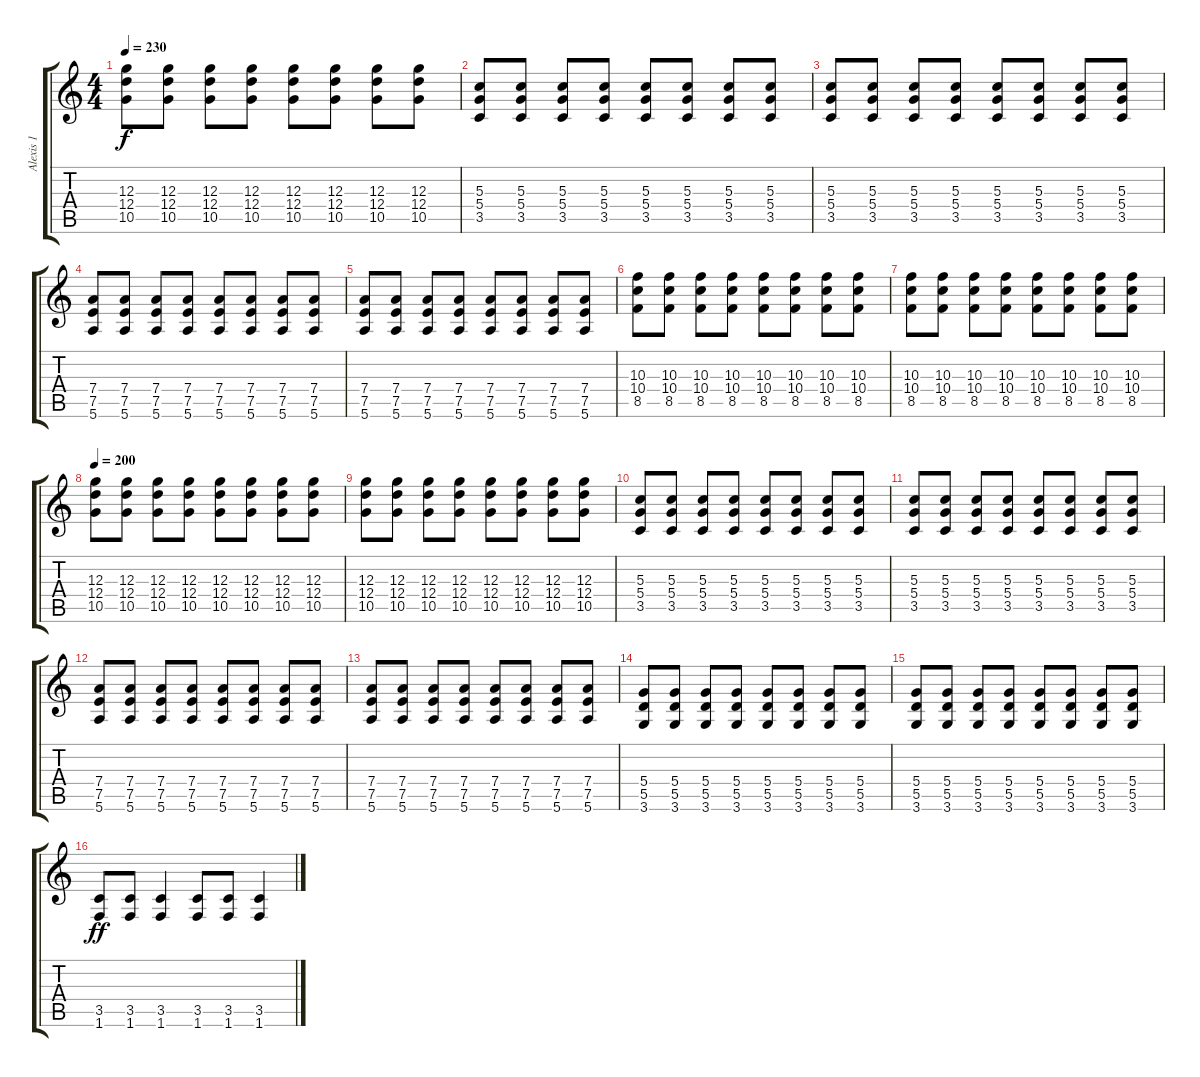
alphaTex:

\track ("Alexis 1" "Alexis 1") {instrument distortionguitar}
\staff {score tabs}
\tuning (E4 B3 G3 D3 A2 E2) {hide}
\ts (4 4)
\tempo 230
\clef g2
\ks c
(12.3 12.4 10.5).8{dy f} (12.3 12.4 10.5).8 (12.3 12.4 10.5).8 (12.3 12.4 10.5).8 (12.3 12.4 10.5).8 (12.3 12.4 10.5).8 (12.3 12.4 10.5).8 (12.3 12.4 10.5).8 |
(5.3 5.4 3.5).8 (5.3 5.4 3.5).8 (5.3 5.4 3.5).8 (5.3 5.4 3.5).8 (5.3 5.4 3.5).8 (5.3 5.4 3.5).8 (5.3 5.4 3.5).8 (5.3 5.4 3.5).8 |
(5.3 5.4 3.5).8 (5.3 5.4 3.5).8 (5.3 5.4 3.5).8 (5.3 5.4 3.5).8 (5.3 5.4 3.5).8 (5.3 5.4 3.5).8 (5.3 5.4 3.5).8 (5.3 5.4 3.5).8 |
(7.4 7.5 5.6).8 (7.4 7.5 5.6).8 (7.4 7.5 5.6).8 (7.4 7.5 5.6).8 (7.4 7.5 5.6).8 (7.4 7.5 5.6).8 (7.4 7.5 5.6).8 (7.4 7.5 5.6).8 |
(7.4 7.5 5.6).8 (7.4 7.5 5.6).8 (7.4 7.5 5.6).8 (7.4 7.5 5.6).8 (7.4 7.5 5.6).8 (7.4 7.5 5.6).8 (7.4 7.5 5.6).8 (7.4 7.5 5.6).8 |
(10.3 10.4 8.5).8 (10.3 10.4 8.5).8 (10.3 10.4 8.5).8 (10.3 10.4 8.5).8 (10.3 10.4 8.5).8 (10.3 10.4 8.5).8 (10.3 10.4 8.5).8 (10.3 10.4 8.5).8 |
(10.3 10.4 8.5).8 (10.3 10.4 8.5).8 (10.3 10.4 8.5).8 (10.3 10.4 8.5).8 (10.3 10.4 8.5).8 (10.3 10.4 8.5).8 (10.3 10.4 8.5).8 (10.3 10.4 8.5).8 |
\tempo 200
(12.3 12.4 10.5).8 (12.3 12.4 10.5).8 (12.3 12.4 10.5).8 (12.3 12.4 10.5).8 (12.3 12.4 10.5).8 (12.3 12.4 10.5).8 (12.3 12.4 10.5).8 (12.3 12.4 10.5).8 |
(12.3 12.4 10.5).8 (12.3 12.4 10.5).8 (12.3 12.4 10.5).8 (12.3 12.4 10.5).8 (12.3 12.4 10.5).8 (12.3 12.4 10.5).8 (12.3 12.4 10.5).8 (12.3 12.4 10.5).8 |
(5.3 5.4 3.5).8{balance 8} (5.3 5.4 3.5).8 (5.3 5.4 3.5).8 (5.3 5.4 3.5).8 (5.3 5.4 3.5).8 (5.3 5.4 3.5).8 (5.3 5.4 3.5).8 (5.3 5.4 3.5).8 |
(5.3 5.4 3.5).8 (5.3 5.4 3.5).8 (5.3 5.4 3.5).8 (5.3 5.4 3.5).8 (5.3 5.4 3.5).8 (5.3 5.4 3.5).8 (5.3 5.4 3.5).8 (5.3 5.4 3.5).8 |
(7.4 7.5 5.6).8 (7.4 7.5 5.6).8 (7.4 7.5 5.6).8 (7.4 7.5 5.6).8 (7.4 7.5 5.6).8 (7.4 7.5 5.6).8 (7.4 7.5 5.6).8 (7.4 7.5 5.6).8 |
(7.4 7.5 5.6).8 (7.4 7.5 5.6).8 (7.4 7.5 5.6).8 (7.4 7.5 5.6).8 (7.4 7.5 5.6).8 (7.4 7.5 5.6).8 (7.4 7.5 5.6).8 (7.4 7.5 5.6).8 |
(5.4 5.5 3.6).8 (5.4 5.5 3.6).8 (5.4 5.5 3.6).8 (5.4 5.5 3.6).8 (5.4 5.5 3.6).8 (5.4 5.5 3.6).8 (5.4 5.5 3.6).8 (5.4 5.5 3.6).8 |
(5.4 5.5 3.6).8 (5.4 5.5 3.6).8 (5.4 5.5 3.6).8 (5.4 5.5 3.6).8 (5.4 5.5 3.6).8 (5.4 5.5 3.6).8 (5.4 5.5 3.6).8 (5.4 5.5 3.6).8 |
(3.5 1.6).8{dy ff} (3.5 1.6).8 (3.5 1.6).4 (3.5 1.6).8 (3.5 1.6).8 (3.5 1.6).4
